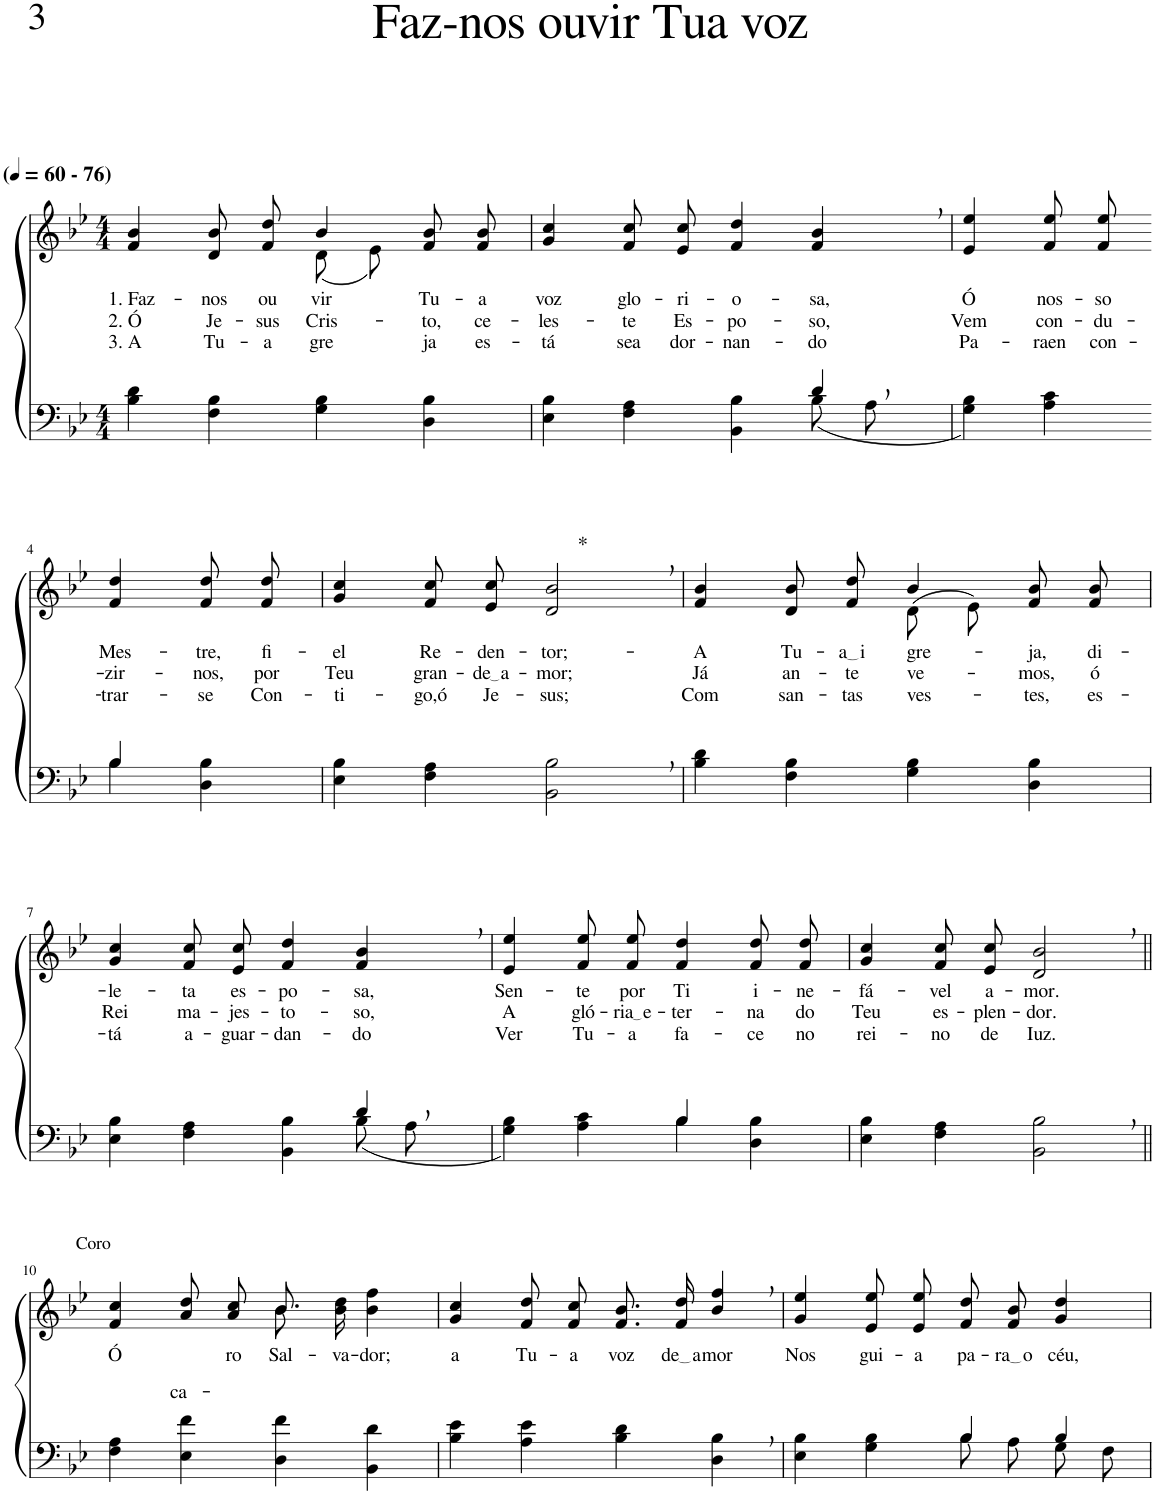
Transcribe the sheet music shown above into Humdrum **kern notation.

**kern	**kern	**text	**text	**text	**harte
*part2	*part1	*part1	*part1	*part1	*part1
*staff2	*staff1	*staff1	*staff1	*staff1	*
*I"Parte III e IV	*I"Parte I e II	*	*	*	*
*clefF4	*clefG2	*	*	*	*
*Trd2c3	*Trd2c3	*	*	*	*
*k[b-e-]	*k[b-e-]	*	*	*	*
*M4/4	*M4/4	*	*	*	*
*MM60	*MM60	*	*	*	*
=1	=1	=1	=1	=1	=1
!	!LO:TX:a:B:t=(	!	!	!	!
!	!LO:TX:a:B:t=- 76)	!	!	!	!
!	!	!LO:LY:b	!LO:LY:b	!LO:LY:b	!
*	*^	*	*	*	*
4B-\ 4d\	4f/ 4b-/	2ryy	1. Faz-	2. Ó	3. A	.
!	!	!	!LO:LY:b	!LO:LY:b	!LO:LY:b	!
4F\ 4B-\	8d/ 8b-/L	.	-nos	Je-	Tu-	.
!	!	!	!LO:LY:b	!LO:LY:b	!LO:LY:b	!
.	8f/ 8dd/J	.	ou	-sus	-a	.
!	!	!	!LO:LY:b	!LO:LY:b	!LO:LY:b	!
4G\ 4B-\	4b-/	(8d\L	vir	Cris-	gre	.
.	.	8e-\J)	.	.	.	.
!	!	!	!LO:LY:b	!LO:LY:b	!LO:LY:b	!
4D\ 4B-\	8f/ 8b-/L	4ryy	Tu-	-to,	-ja	.
!	!	!	!LO:LY:b	!LO:LY:b	!LO:LY:b	!
.	8f/ 8b-/J	.	-a	ce-	es-	.
*	*v	*v	*	*	*	*
=2	=2	=2	=2	=2	=2
*^	*	*	*	*	*
!	!	!	!LO:LY:b	!LO:LY:b	!LO:LY:b	!
2.ryy	4E-\ 4B-\	4g/ 4cc/	voz	-les-	-tá	.
!	!	!	!LO:LY:b	!LO:LY:b	!LO:LY:b	!
.	4F\ 4A\	8f/ 8cc/L	glo-	-te	sea	.
!	!	!	!LO:LY:b	!LO:LY:b	!LO:LY:b	!
.	.	8e-/ 8cc/J	-ri-	Es-	dor-	.
!	!	!	!LO:LY:b	!LO:LY:b	!LO:LY:b	!
.	4BB-\ 4B-\	4f/ 4dd/	-o-	-po-	-nan-	.
!	!	!	!LO:LY:b	!LO:LY:b	!LO:LY:b	!
4d,/	(8B-\L	4f/, 4b-/,	-sa,	-so,	-do	.
.	8A\J	.	.	.	.	.
=3	=3	=3	=3	=3	=3	=3
!	!	!	!LO:LY:b	!LO:LY:b	!LO:LY:b	!
*v	*v	*	*	*	*	*
4G\ 4B-\)	4e-/ 4ee-/	Ó	Vem	Pa-	.
!	!	!LO:LY:b	!LO:LY:b	!LO:LY:b	!
4A\ 4c\	8f\ 8ee-\L	nos-	con-	-raen	.
!	!	!LO:LY:b	!LO:LY:b	!LO:LY:b	!
.	8f\ 8ee-\J	-so	-du-	con-	.
!!LO:LB:g=z
=4-	=4-	=4-	=4-	=4-	=4-
*k[b-e-]	*k[b-e-]	*	*	*	*
*^	*	*	*	*	*
!	!	!	!LO:LY:b	!LO:LY:b	!LO:LY:b	!
4B-/	4B-\	4f/ 4dd/	Mes-	-zir-	-trar-	.
!	!	!	!LO:LY:b	!LO:LY:b	!LO:LY:b	!
4D\ 4B-\	4ryy	8f/ 8dd/L	-tre,	-nos,	-se	.
!	!	!	!LO:LY:b	!LO:LY:b	!LO:LY:b	!
.	.	8f/ 8dd/J	fi-	por	Con-	.
*v	*v	*	*	*	*	*
=5	=5	=5	=5	=5	=5
!	!	!LO:LY:b	!LO:LY:b	!LO:LY:b	!
4E-\ 4B-\	4g/ 4cc/	-el	Teu	-ti-	.
!	!	!LO:LY:b	!LO:LY:b	!LO:LY:b	!
4F\ 4A\	8f/ 8cc/L	Re-	gran-	-go,ó	.
!	!	!LO:LY:b	!LO:LY:b	!LO:LY:b	!
.	8e-/ 8cc/J	-den-	de a	Je-	.
!	!	!LO:LY:b	!LO:LY:b	!LO:LY:b	!LO:H:kt=*
2BB-\, 2B-\,	2d/, 2b-/,	-tor;-	-mor;	-sus;	N
=6	=6	=6	=6	=6	=6
!	!	!LO:LY:b	!LO:LY:b	!LO:LY:b	!
*	*^	*	*	*	*
4B-\ 4d\	4f/ 4b-/	2ryy	-A	Já	Com	.
!	!	!	!LO:LY:b	!LO:LY:b	!LO:LY:b	!
4F\ 4B-\	8d/ 8b-/L	.	Tu-	an-	san-	.
!	!	!	!LO:LY:b	!LO:LY:b	!LO:LY:b	!
.	8f/ 8dd/J	.	a i	-te	-tas	.
!	!	!	!LO:LY:b	!LO:LY:b	!LO:LY:b	!
4G\ 4B-\	(8d\L	4b-/	gre-	ve-	ves-	.
.	8e-\J)	.	.	.	.	.
!	!	!	!LO:LY:b	!LO:LY:b	!LO:LY:b	!
4D\ 4B-\	8f/ 8b-/L	4ryy	-ja,	-mos,	-tes,	.
!	!	!	!LO:LY:b	!LO:LY:b	!LO:LY:b	!
.	8f/ 8b-/J	.	di-	ó	es-	.
*	*v	*v	*	*	*	*
!!LO:LB:g=z
=7	=7	=7	=7	=7	=7
*k[b-e-]	*	*	*	*	*
*^	*	*	*	*	*
!	!	!	!LO:LY:b	!LO:LY:b	!LO:LY:b	!
2.ryy	4E-\ 4B-\	4g/ 4cc/	-le-	Rei	-tá	.
!	!	!	!LO:LY:b	!LO:LY:b	!LO:LY:b	!
.	4F\ 4A\	8f/ 8cc/L	-ta	ma-	a-	.
!	!	!	!LO:LY:b	!LO:LY:b	!LO:LY:b	!
.	.	8e-/ 8cc/J	es-	-jes-	-guar-	.
!	!	!	!LO:LY:b	!LO:LY:b	!LO:LY:b	!
.	4BB-\ 4B-\	4f/ 4dd/	-po-	-to-	-dan-	.
!	!	!	!LO:LY:b	!LO:LY:b	!LO:LY:b	!
4d,/	(8B-\L	4f/, 4b-/,	-sa,	-so,	-do	.
.	8A\J	.	.	.	.	.
=8	=8	=8	=8	=8	=8	=8
!	!	!	!LO:LY:b	!LO:LY:b	!LO:LY:b	!
2ryy	4G\ 4B-\)	4e-/ 4ee-/	Sen-	A	Ver	.
!	!	!	!LO:LY:b	!LO:LY:b	!LO:LY:b	!
.	4A\ 4c\	8f\ 8ee-\L	-te	gló-	Tu-	.
!	!	!	!LO:LY:b	!LO:LY:b	!LO:LY:b	!
.	.	8f\ 8ee-\J	por	ria e	-a	.
!	!	!	!LO:LY:b	!LO:LY:b	!LO:LY:b	!
4B-/	4B-\	4f/ 4dd/	Ti	-ter-	fa-	.
!	!	!	!LO:LY:b	!LO:LY:b	!LO:LY:b	!
4ryy	4D\ 4B-\	8f/ 8dd/L	i-	-na	-ce	.
!	!	!	!LO:LY:b	!LO:LY:b	!LO:LY:b	!
.	.	8f/ 8dd/J	-ne-	do	no	.
*v	*v	*	*	*	*	*
=9	=9	=9	=9	=9	=9
!	!	!LO:LY:b	!LO:LY:b	!LO:LY:b	!
4E-\ 4B-\	4g/ 4cc/	-fá-	Teu	rei-	.
!	!	!LO:LY:b	!LO:LY:b	!LO:LY:b	!
4F\ 4A\	8f/ 8cc/L	-vel	es-	-no	.
!	!	!LO:LY:b	!LO:LY:b	!LO:LY:b	!
.	8e-/ 8cc/J	a-	-plen-	de	.
!	!	!LO:LY:b	!LO:LY:b	!LO:LY:b	!
2BB-\, 2B-\,	2d/, 2b-/,	-mor.	-dor.	Iuz.	.
!!LO:LB:g=z
=10||	=10||	=10||	=10||	=10||	=10||
!	!LO:TX:a:t=Coro	!	!	!	!
!	!	!LO:LY:b	!	!	!
*	*^	*	*	*	*
4F\ 4A\	4f/ 4cc/	2ryy	Ó	.	.	.
!	!	!	!LO:LY:b	!	!	!
4E-\ 4f\	8a\ 8dd\L	.	ca-	.	.	.
!	!	!	!LO:LY:b	!	!	!
.	8a\ 8cc\J	.	-ro	.	.	.
!	!	!	!LO:LY:b	!	!	!
4D\ 4f\	8.b-\L	8.b-\	Sal-	.	.	.
!	!	!	!LO:LY:b	!	!	!
.	16b-\ 16dd\Jk	4ryy	-va-	.	.	.
!	!	!	!LO:LY:b	!	!	!
4BB-\ 4d\	4b-\ 4ff\	.	-dor;	.	.	.
.	.	16ryy	.	.	.	.
=11	=11	=11	=11	=11	=11	=11
!	!	!	!LO:LY:b	!	!	!
*	*v	*v	*	*	*	*
4B-\ 4e-\	4g/ 4cc/	a	.	.	.
!	!	!LO:LY:b	!	!	!
4A\ 4e-\	8f/ 8dd/L	Tu-	.	.	.
!	!	!LO:LY:b	!	!	!
.	8f/ 8cc/J	-a	.	.	.
!	!	!LO:LY:b	!	!	!
4B-\ 4d\	8.f/ 8.b-/L	voz	.	.	.
!	!	!LO:LY:b	!	!	!
.	16f/ 16dd/Jk	de a	.	.	.
!	!	!LO:LY:b	!	!	!
4D\, 4B-\,	4b-/, 4ff/,	mor	.	.	.
=12	=12	=12	=12	=12	=12
*^	*	*	*	*	*
!	!	!	!LO:LY:b	!	!	!
2ryy	4E-\ 4B-\	4g/ 4ee-/	Nos	.	.	.
!	!	!	!LO:LY:b	!	!	!
.	4G\ 4B-\	8e-/ 8ee-/L	gui-	.	.	.
!	!	!	!LO:LY:b	!	!	!
.	.	8e-/ 8ee-/J	-a	.	.	.
!	!	!	!LO:LY:b	!	!	!
4B-/	8B-\L	8f/ 8dd/L	pa-	.	.	.
!	!	!	!LO:LY:b	!	!	!
.	8A\J	8f/ 8b-/J	ra o	.	.	.
!	!	!	!LO:LY:b	!	!	!
4B-/	8G\L	4g/ 4dd/	céu,	.	.	.
.	8F\J	.	.	.	.	.
*v	*v	*	*	*	*	*
=	=	=	=	=	=
*-	*-	*-	*-	*-	*-
